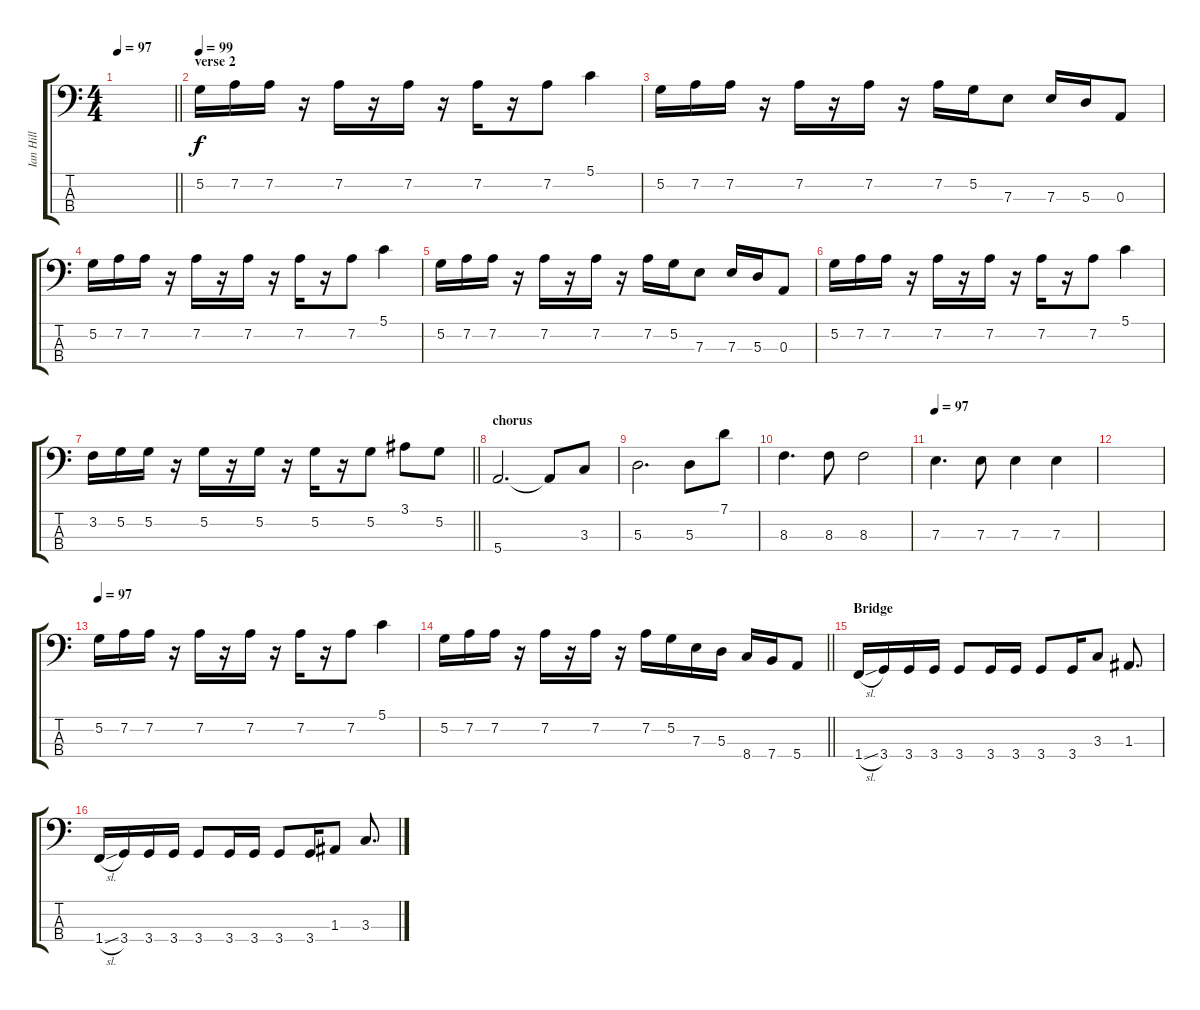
\track ("Ian Hill" "Ian Hill") {instrument electricbasspick}
\staff {score tabs}
\tuning (G2 D2 A1 E1) {hide}
\ts (4 4)
\tempo 97
\clef f4
\barLineRight lightlight
\ks c
|
\section ("" "verse 2")
\tempo 99
5.2.16 7.2.16 7.2.16 r.16 7.2.16 r.16 7.2.16 r.16 7.2.16 r.16 7.2.8 5.1.4 |
5.2.16 7.2.16 7.2.16 r.16 7.2.16 r.16 7.2.16 r.16 7.2.16 5.2.16 7.3.8 7.3.16 5.3.16 0.3.8 |
5.2.16 7.2.16 7.2.16 r.16 7.2.16 r.16 7.2.16 r.16 7.2.16 r.16 7.2.8 5.1.4 |
5.2.16 7.2.16 7.2.16 r.16 7.2.16 r.16 7.2.16 r.16 7.2.16 5.2.16 7.3.8 7.3.16 5.3.16 0.3.8 |
5.2.16 7.2.16 7.2.16 r.16 7.2.16 r.16 7.2.16 r.16 7.2.16 r.16 7.2.8 5.1.4 |
\barLineRight lightlight
3.2.16 5.2.16 5.2.16 r.16 5.2.16 r.16 5.2.16 r.16 5.2.16 r.16 5.2.8 3.1.8 5.2.8 |
\section ("" "chorus")
5.4.2{d} 5.4{t}.8 3.3.8 |
5.3.2{d} 5.3.8 7.1.8 |
8.3.4{d} 8.3.8 8.3.2 |
\tempo 97
7.3.4{d} 7.3.8 7.3.4 7.3.4 |
|
\tempo 97
5.2.16 7.2.16 7.2.16 r.16 7.2.16 r.16 7.2.16 r.16 7.2.16 r.16 7.2.8 5.1.4 |
\barLineRight lightlight
5.2.16 7.2.16 7.2.16 r.16 7.2.16 r.16 7.2.16 r.16 7.2.16 5.2.16 7.3.16 5.3.16 8.4.16 7.4.16 5.4.8 |
\section ("" "Bridge")
1.4{sl}.16 3.4.16 3.4.16 3.4.16 3.4.8 3.4.16 3.4.16 3.4.8 3.4.16 3.3.8 1.3.8{d} |
1.4{sl}.16 3.4.16 3.4.16 3.4.16 3.4.8 3.4.16 3.4.16 3.4.8 3.4.16 1.3.8 3.3.8{d}
